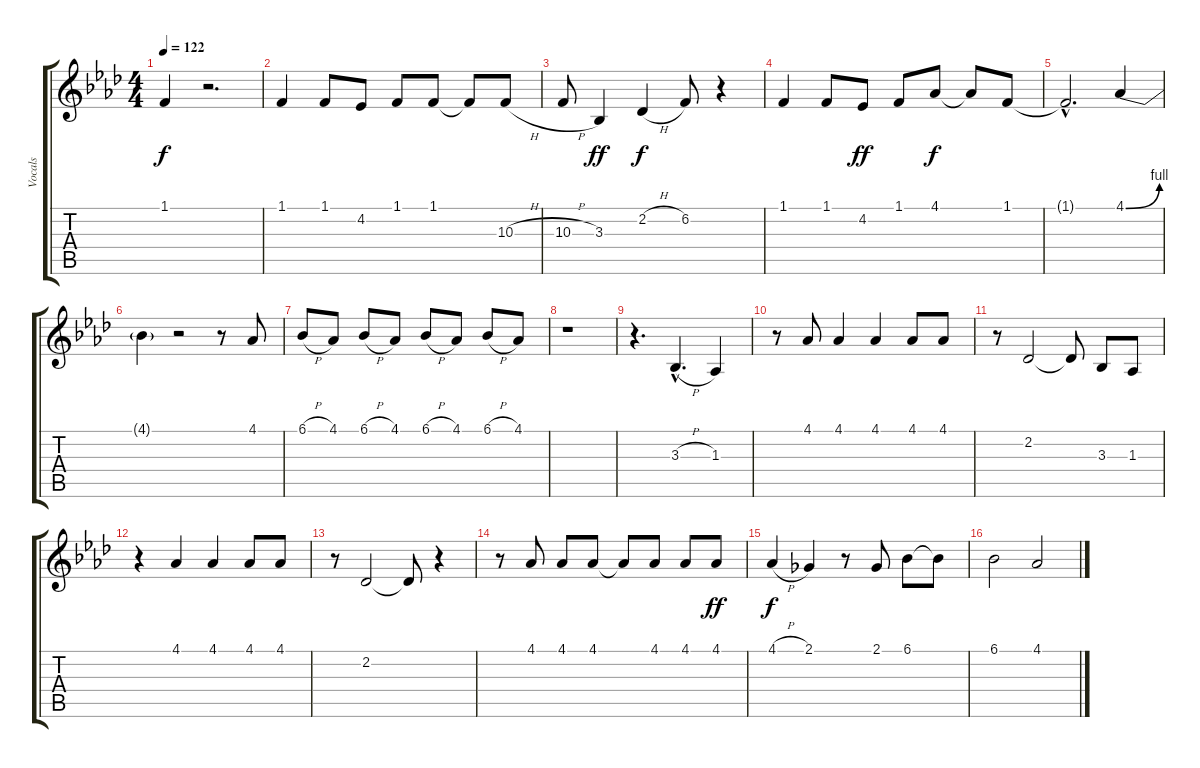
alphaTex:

\track ("Vocals" "Vocals") {instrument englishhorn}
\staff {score tabs}
\tuning (E4 B3 G3 D3 A2 E2) {hide}
\ts (4 4)
\tempo 122
\clef g2
\ks ab
1.1{t}.4{dy f} r.2{d} |
1.1.4 1.1.8 4.2.8 1.1.8 1.1.8 1.1{t}.8 10.3{h}.8 |
10.3{h}.8 3.3.4{dy ff} 2.2{h}.4{dy f} 6.2.8 r.4 |
1.1.4 1.1.8 4.2.8{dy ff} 1.1.8 4.1.8{dy f} 4.1{t}.8 1.1.8 |
1.1{hac t}.2{d} 4.1{be (bend 0 0 60 4)}.4 |
4.1{t}.4 r.2 r.8 4.1.8 |
6.1{h}.8 4.1.8 6.1{h}.8 4.1.8 6.1{h}.8 4.1.8 6.1{h}.8 4.1.8 |
r.1 |
r.4{d} 3.3{h hac}.4{d} 1.3.4 |
r.8 4.1.8 4.1.4 4.1.4 4.1.8 4.1.8 |
r.8 2.2.2 2.2{t}.8 3.3.8 1.3.8 |
r.4 4.1.4 4.1.4 4.1.8 4.1.8 |
r.8 2.2.2 2.2{t}.8 r.4 |
r.8 4.1.8 4.1.8 4.1.8 4.1{t}.8 4.1.8 4.1.8 4.1.8{dy ff} |
4.1{h}.4{dy f} 2.1.4 r.8 2.1.8 6.1.8 6.1{t}.8 |
6.1.2 4.1.2
